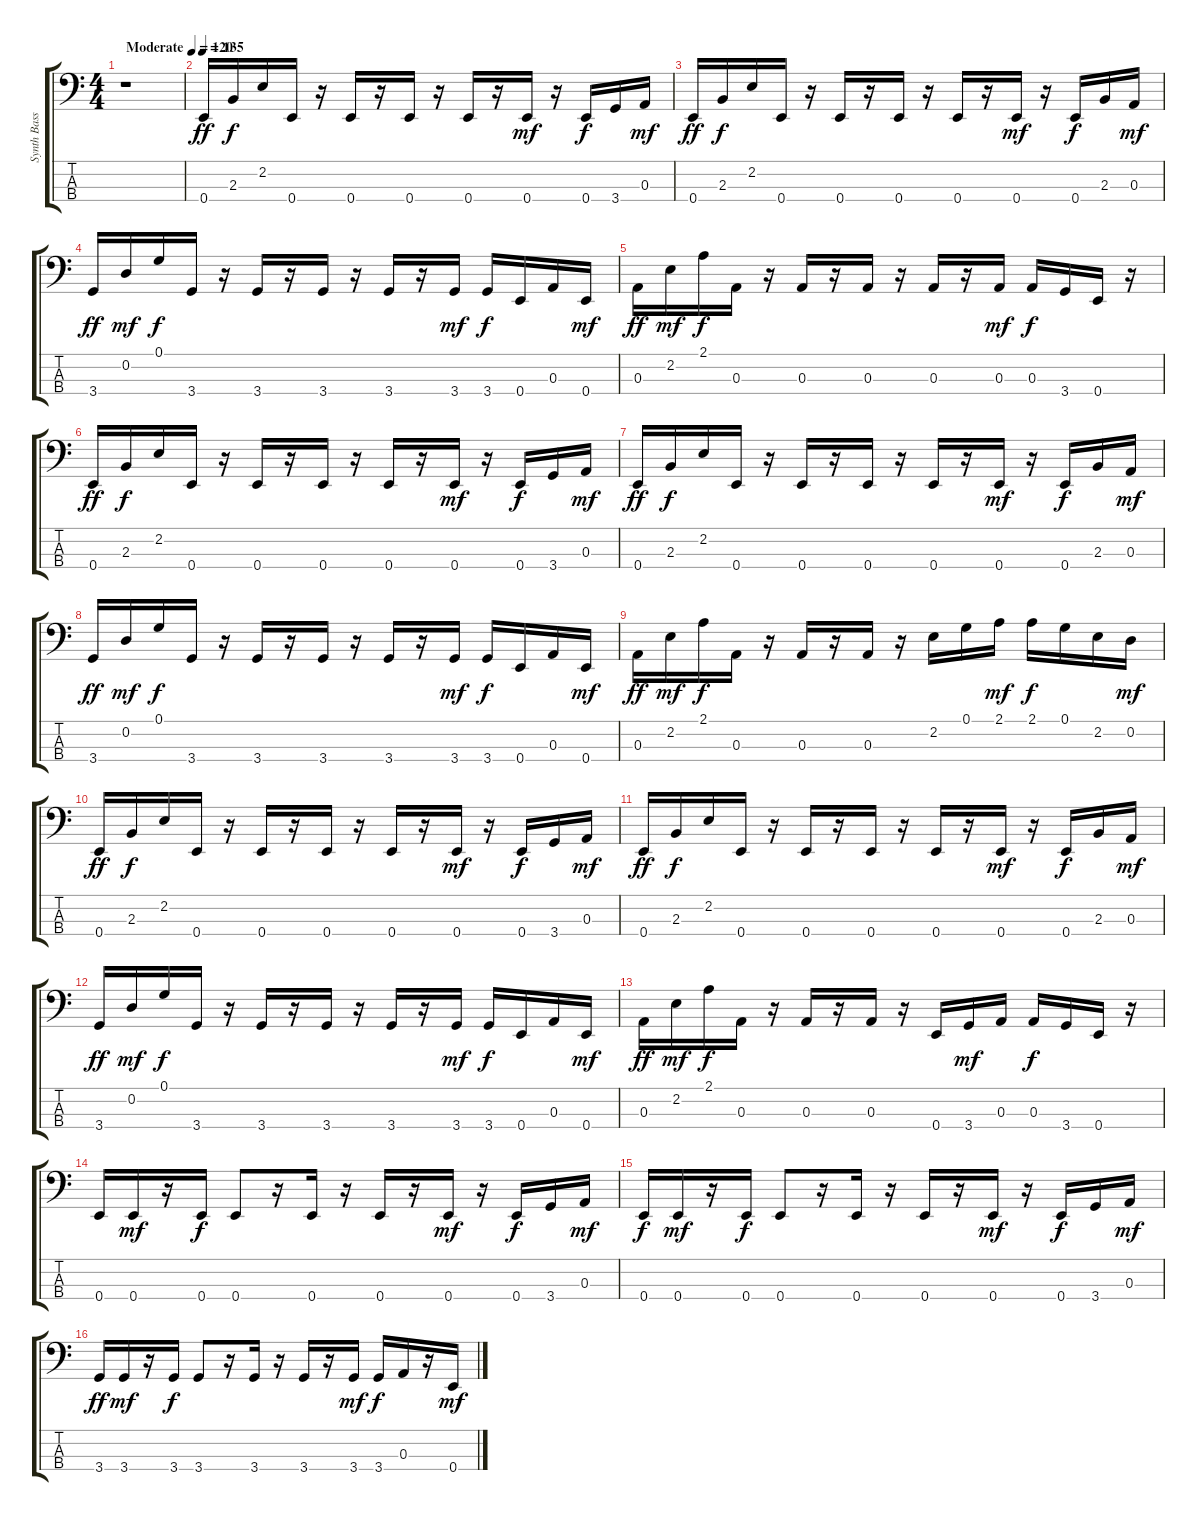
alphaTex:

\track ("Synth Bass                          " "Synth Bass") {instrument synthbass2}
\staff {score tabs}
\tuning (G2 D2 A1 E1) {hide}
\ts (4 4)
\tempo (120 "Moderate")
\clef f4
\ks c
r.1{dy ff instrument synthbass2} |
\tempo 135
0.4.16 2.3.16{dy f} 2.2.16 0.4.16 r.16 0.4.16 r.16 0.4.16 r.16 0.4.16 r.16 0.4.16{dy mf} r.16 0.4.16{dy f} 3.4.16 0.3.16{dy mf} |
0.4.16{dy ff} 2.3.16{dy f} 2.2.16 0.4.16 r.16 0.4.16 r.16 0.4.16 r.16 0.4.16 r.16 0.4.16{dy mf} r.16 0.4.16{dy f} 2.3.16 0.3.16{dy mf} |
3.4.16{dy ff} 0.2.16{dy mf} 0.1.16{dy f} 3.4.16 r.16 3.4.16 r.16 3.4.16 r.16 3.4.16 r.16 3.4.16{dy mf} 3.4.16{dy f} 0.4.16 0.3.16 0.4.16{dy mf} |
0.3.16{dy ff} 2.2.16{dy mf} 2.1.16{dy f} 0.3.16 r.16 0.3.16 r.16 0.3.16 r.16 0.3.16 r.16 0.3.16{dy mf} 0.3.16{dy f} 3.4.16 0.4.16 r.16 |
0.4.16{dy ff} 2.3.16{dy f} 2.2.16 0.4.16 r.16 0.4.16 r.16 0.4.16 r.16 0.4.16 r.16 0.4.16{dy mf} r.16 0.4.16{dy f} 3.4.16 0.3.16{dy mf} |
0.4.16{dy ff} 2.3.16{dy f} 2.2.16 0.4.16 r.16 0.4.16 r.16 0.4.16 r.16 0.4.16 r.16 0.4.16{dy mf} r.16 0.4.16{dy f} 2.3.16 0.3.16{dy mf} |
3.4.16{dy ff} 0.2.16{dy mf} 0.1.16{dy f} 3.4.16 r.16 3.4.16 r.16 3.4.16 r.16 3.4.16 r.16 3.4.16{dy mf} 3.4.16{dy f} 0.4.16 0.3.16 0.4.16{dy mf} |
0.3.16{dy ff} 2.2.16{dy mf} 2.1.16{dy f} 0.3.16 r.16 0.3.16 r.16 0.3.16 r.16 2.2.16 0.1.16 2.1.16{dy mf} 2.1.16{dy f} 0.1.16 2.2.16 0.2.16{dy mf} |
0.4.16{dy ff} 2.3.16{dy f} 2.2.16 0.4.16 r.16 0.4.16 r.16 0.4.16 r.16 0.4.16 r.16 0.4.16{dy mf} r.16 0.4.16{dy f} 3.4.16 0.3.16{dy mf} |
0.4.16{dy ff} 2.3.16{dy f} 2.2.16 0.4.16 r.16 0.4.16 r.16 0.4.16 r.16 0.4.16 r.16 0.4.16{dy mf} r.16 0.4.16{dy f} 2.3.16 0.3.16{dy mf} |
3.4.16{dy ff} 0.2.16{dy mf} 0.1.16{dy f} 3.4.16 r.16 3.4.16 r.16 3.4.16 r.16 3.4.16 r.16 3.4.16{dy mf} 3.4.16{dy f} 0.4.16 0.3.16 0.4.16{dy mf} |
0.3.16{dy ff} 2.2.16{dy mf} 2.1.16{dy f} 0.3.16 r.16 0.3.16 r.16 0.3.16 r.16 0.4.16 3.4.16{dy mf} 0.3.16 0.3.16{dy f} 3.4.16 0.4.16 r.16 |
0.4.16 0.4.16{dy mf} r.16 0.4.16{dy f} 0.4.8 r.16 0.4.16 r.16 0.4.16 r.16 0.4.16{dy mf} r.16 0.4.16{dy f} 3.4.16 0.3.16{dy mf} |
0.4.16{dy f} 0.4.16{dy mf} r.16 0.4.16{dy f} 0.4.8 r.16 0.4.16 r.16 0.4.16 r.16 0.4.16{dy mf} r.16 0.4.16{dy f} 3.4.16 0.3.16{dy mf} |
3.4.16{dy ff} 3.4.16{dy mf} r.16 3.4.16{dy f} 3.4.8 r.16 3.4.16 r.16 3.4.16 r.16 3.4.16{dy mf} 3.4.16{dy f} 0.3.16 r.16 0.4.16{dy mf}
